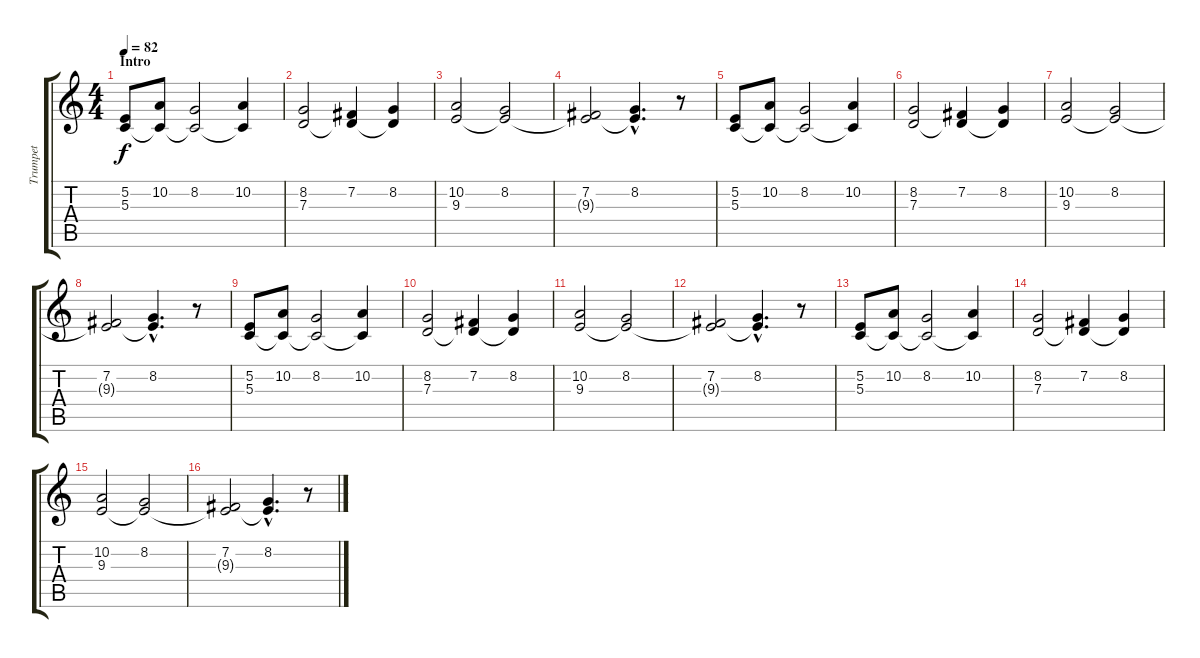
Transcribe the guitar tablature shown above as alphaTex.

\track ("Trumpet" "Trumpet") {instrument trumpet}
\staff {score tabs}
\tuning (E4 B3 G3 D3 A2 E2) {hide}
\ts (4 4)
\section ("" "Intro")
\tempo 82
\clef g2
\ks c
(5.2 5.3).8{dy f instrument trumpet} (10.2 5.3{t}).8 (8.2 5.3{t}).2 (10.2 5.3{t}).4 |
(8.2 7.3).2 (7.2 7.3{t}).4 (8.2 7.3{t}).4 |
(10.2 9.3).2 (8.2 9.3{t}).2 |
(7.2 9.3{t}).2 (8.2{hac} 9.3{hac t}).4{d} r.8 |
(5.2 5.3).8 (10.2 5.3{t}).8 (8.2 5.3{t}).2 (10.2 5.3{t}).4 |
(8.2 7.3).2 (7.2 7.3{t}).4 (8.2 7.3{t}).4 |
(10.2 9.3).2 (8.2 9.3{t}).2 |
(7.2 9.3{t}).2 (8.2{hac} 9.3{hac t}).4{d} r.8 |
(5.2 5.3).8 (10.2 5.3{t}).8 (8.2 5.3{t}).2 (10.2 5.3{t}).4 |
(8.2 7.3).2 (7.2 7.3{t}).4 (8.2 7.3{t}).4 |
(10.2 9.3).2 (8.2 9.3{t}).2 |
(7.2 9.3{t}).2 (8.2{hac} 9.3{hac t}).4{d} r.8 |
(5.2 5.3).8 (10.2 5.3{t}).8 (8.2 5.3{t}).2 (10.2 5.3{t}).4 |
(8.2 7.3).2 (7.2 7.3{t}).4 (8.2 7.3{t}).4 |
(10.2 9.3).2 (8.2 9.3{t}).2 |
(7.2 9.3{t}).2 (8.2{hac} 9.3{hac t}).4{d} r.8
